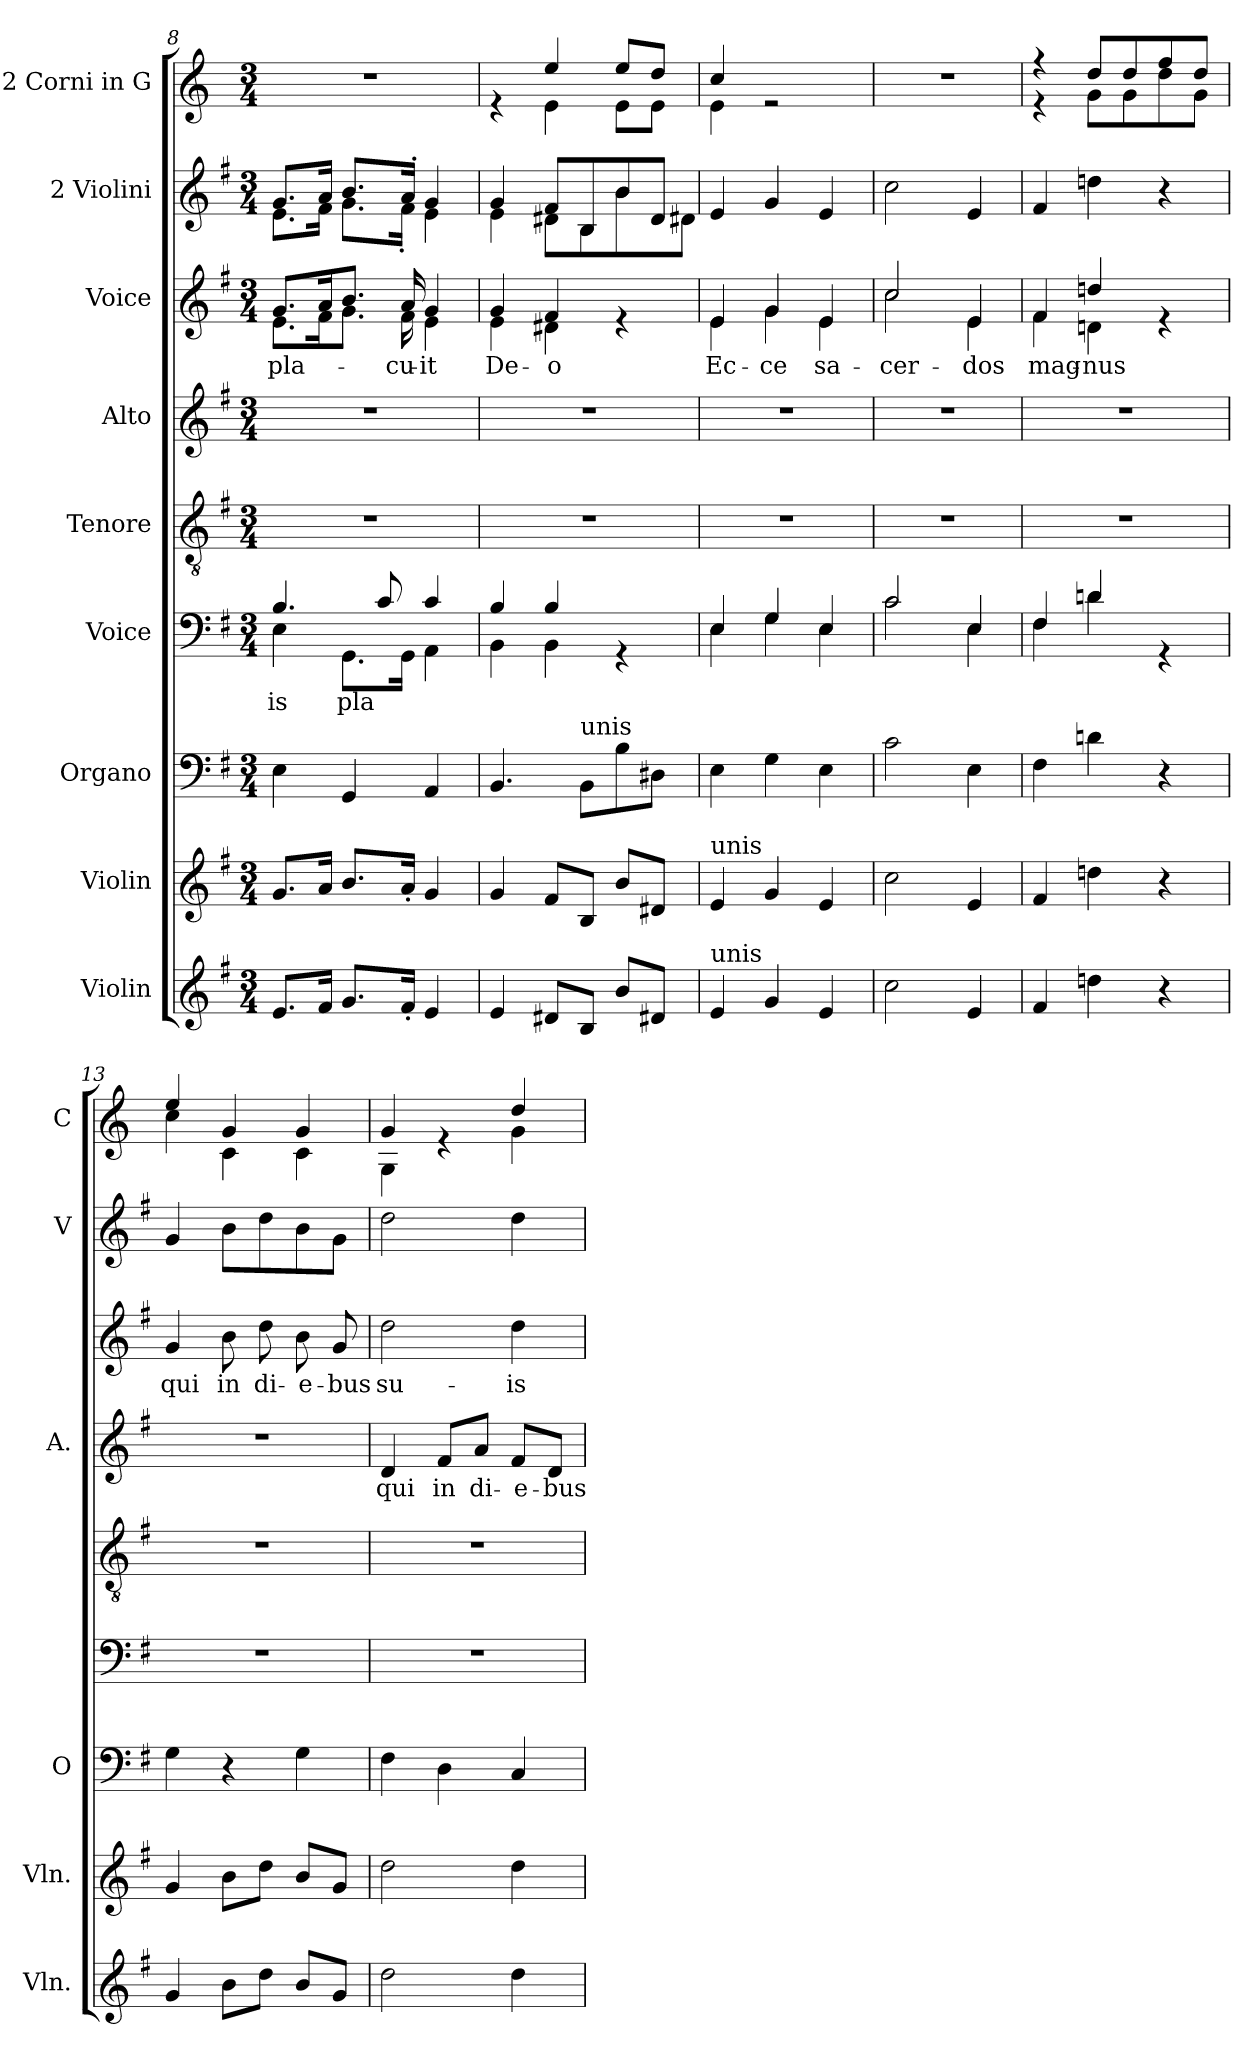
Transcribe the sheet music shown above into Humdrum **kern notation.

**kern	**kern	**kern	**kern	**text	**kern	**kern	**text	**kern	**text	**kern	**kern
*part9	*part8	*part7	*part6	*part6	*part5	*part4	*part4	*part3	*part3	*part2	*part1
*staff9	*staff8	*staff7	*staff6	*staff6	*staff5	*staff4	*staff4	*staff3	*staff3	*staff2	*staff1
*I"Violin	*I"Violin	*I"Organo	*I"Voice	*	*I"Tenore	*I"Alto	*	*I"Voice	*	*I"2 Violini	*I"2 Corni in G
*I'Vln.	*I'Vln.	*I'O	*	*	*	*I'A.	*	*	*	*I'V	*I'C
*clefG2	*clefG2	*clefF4	*clefF4	*	*clefGv2	*clefG2	*	*clefG2	*	*clefG2	*clefG2
*	*	*	*	*	*	*	*	*	*	*	*ITrd3c5
*k[f#]	*k[f#]	*k[f#]	*k[f#]	*	*k[f#]	*k[f#]	*	*k[f#]	*	*k[f#]	*k[f#]
*M3/4	*M3/4	*M3/4	*M3/4	*	*M3/4	*M3/4	*	*M3/4	*	*M3/4	*M3/4
=8	=8	=8	=8	=8	=8	=8	=8	=8	=8	=8	=8
*	*	*	*^	*	*	*	*	*	*	*	*
!	!	!	!	!	!LO:LY:b	!	!	!	!	!LO:LY:b	!	!
*	*	*	*	*	*	*	*	*	*^	*	*^	*
8.e/L	8.g/L	4E\	4.B/	4E\	is	2.r	2.r	.	8.g/L	8.e\L	pla-	8.g/L	8.e\L	2.r
16f#/Jk	16a/Jk	.	.	.	.	.	.	.	16a/K	16f#\K	.	16a/Jk	16f#\Jk	.
!	!	!	!	!	!LO:LY:b	!	!	!	!	!	!	!	!	!
8.g/L	8.b/L	4GG/	.	8.GG\L	pla	.	.	.	8.b/J	8.g\J	.	8.b/L	8.g\L	.
.	.	.	8c/	.	.	.	.	.	.	.	.	.	.	.
!	!	!	!	!	!	!	!	!	!	!	!LO:LY:b	!	!	!
16f#'/Jk	16a'/Jk	.	.	16GG\Jk	.	.	.	.	16a/	16f#\	-cu-	16a'/Jk	16f#'\Jk	.
!	!	!	!	!	!	!	!	!	!	!	!LO:LY:b	!	!	!
4e/	4g/	4AA/	4c/	4AA\	.	.	.	.	4g/	4e\	-it	4g/	4e\	.
=9	=9	=9	=9	=9	=9	=9	=9	=9	=9	=9	=9	=9	=9	=9
!	!	!	!	!	!	!	!	!	!	!	!LO:LY:b	!	!	!
*	*	*	*	*	*	*	*	*	*	*	*	*	*	*^
4e/	4g/	4.BB/	4B/	4BB\	.	2.r	2.r	.	4g/	4e\	De-	4g/	4e\	4re	4ryy
!	!	!	!	!	!	!	!	!	!	!	!LO:LY:b	!	!	!	!
8d#X/L	8f#/L	.	4B/	4BB\	.	.	.	.	4f#/	4d#X\	-o	8f#/L	8d#X\L	4b/	4B\
!	!	!LO:TX:a:t=unis	!	!	!	!	!	!	!	!	!	!	!	!	!
8B/J	8B/J	8BB\L	.	.	.	.	.	.	.	.	.	8B/	8B\	.	.
8b/L	8b/L	8B\	4rGG	4ryy	.	.	.	.	4re	4ryy	.	8b/	8b\	8b/L	8B\L
8d#X/J	8d#X/J	8D#X\J	.	.	.	.	.	.	.	.	.	8d#/J	8d#X\J	8a/J	8B\J
=10	=10	=10	=10	=10	=10	=10	=10	=10	=10	=10	=10	=10	=10	=10	=10
!	!	!	!	!	!	!	!	!	!	!	!	!LO:TX:a:t=unis	!	!	!
!	!LO:TX:a:t=unis	!	!	!	!	!	!	!	!	!	!	!	!	!	!
!LO:TX:a:t=unis	!	!	!	!	!	!	!	!	!	!	!	!	!	!	!
!	!	!	!	!	!	!	!	!	!	!	!LO:LY:b	!	!	!	!
*	*	*	*	*	*	*	*	*	*	*	*	*v	*v	*	*
4e/	4e/	4E\	4E/	4E\	.	2.r	2.r	.	4e/	4e\	Ec-	4e/	4g/	4B\
!	!	!	!	!	!	!	!	!	!	!	!LO:LY:b	!	!	!
4g/	4g/	4G\	4G/	4G\	.	.	.	.	4g/	4g\	-ce	4g/	2re	2ryy
!	!	!	!	!	!	!	!	!	!	!	!LO:LY:b	!	!	!
4e/	4e/	4E\	4E/	4E\	.	.	.	.	4e/	4e\	sa-	4e/	.	.
*	*	*	*	*	*	*	*	*	*	*	*	*	*v	*v
=11	=11	=11	=11	=11	=11	=11	=11	=11	=11	=11	=11	=11	=11
!	!	!	!	!	!	!	!	!	!	!	!LO:LY:b	!	!
2cc\	2cc\	2c\	2c/	2c\	.	2.r	2.r	.	2cc/	2cc\	-cer-	2cc\	2.r
!	!	!	!	!	!	!	!	!	!	!	!LO:LY:b	!	!
4e/	4e/	4E\	4E/	4E\	.	.	.	.	4e/	4e\	-dos	4e/	.
=12	=12	=12	=12	=12	=12	=12	=12	=12	=12	=12	=12	=12	=12
!	!	!	!	!	!	!	!	!	!	!	!LO:LY:b	!	!
*	*	*	*	*	*	*	*	*	*	*	*	*	*^
4f#/	4f#/	4F#\	4F#/	4F#\	.	2.r	2.r	.	4f#/	4f#\	mag-	4f#/	4r	4r
!	!	!	!	!	!	!	!	!	!	!	!LO:LY:b	!	!	!
4ddn\	4ddn\	4dn\	4d/	4dn\	.	.	.	.	4ddn/	4dn\	-nus	4ddn\	8a/L	8d\L
.	.	.	.	.	.	.	.	.	.	.	.	.	8a/	8d\
4r	4r	4r	4rGG	4ryy	.	.	.	.	4re	4ryy	.	4r	8cc/	8a\
.	.	.	.	.	.	.	.	.	.	.	.	.	8a/J	8d\J
*	*	*	*v	*v	*	*	*	*	*v	*v	*	*	*	*
!!LO:PB:g=z	!!
=13	=13	=13	=13	=13	=13	=13	=13	=13	=13	=13	=13	=13
!	!	!	!	!	!	!	!	!	!LO:LY:b	!	!	!
4g/	4g/	4G\	2.r	.	2.r	2.r	.	4g/	qui	4g/	4b/	4g\
!	!	!	!	!	!	!	!	!	!LO:LY:b	!	!	!
8b\L	8b\L	4r	.	.	.	.	.	8b\	in	8b\L	4d/	4G\
!	!	!	!	!	!	!	!	!	!LO:LY:b	!	!	!
8dd\J	8dd\J	.	.	.	.	.	.	8dd\	di-	8dd\	.	.
!	!	!	!	!	!	!	!	!	!LO:LY:b	!	!	!
8b/L	8b/L	4G\	.	.	.	.	.	8b\	-e-	8b\	4d/	4G\
!	!	!	!	!	!	!	!	!	!LO:LY:b	!	!	!
8g/J	8g/J	.	.	.	.	.	.	8g/	-bus	8g\J	.	.
=14	=14	=14	=14	=14	=14	=14	=14	=14	=14	=14	=14	=14
!	!	!	!	!	!	!	!LO:LY:b	!	!LO:LY:b	!	!	!
2dd\	2dd\	4F#\	2.r	.	2.r	4d/	qui	2dd\	su-	2dd\	4d/	4D\
!	!	!	!	!	!	!	!LO:LY:b	!	!	!	!	!
.	.	4D\	.	.	.	8f#/L	in	.	.	.	4re	4ryy
!	!	!	!	!	!	!	!LO:LY:b	!	!	!	!	!
.	.	.	.	.	.	8a/J	di-	.	.	.	.	.
!	!	!	!	!	!	!	!LO:LY:b	!	!LO:LY:b	!	!	!
4dd\	4dd\	4C/	.	.	.	8f#/L	-e-	4dd\	-is	4dd\	4a/	4d\
!	!	!	!	!	!	!	!LO:LY:b	!	!	!	!	!
.	.	.	.	.	.	8d/J	-bus	.	.	.	.	.
*	*	*	*	*	*	*	*	*	*	*	*v	*v
=	=	=	=	=	=	=	=	=	=	=	=
*-	*-	*-	*-	*-	*-	*-	*-	*-	*-	*-	*-
